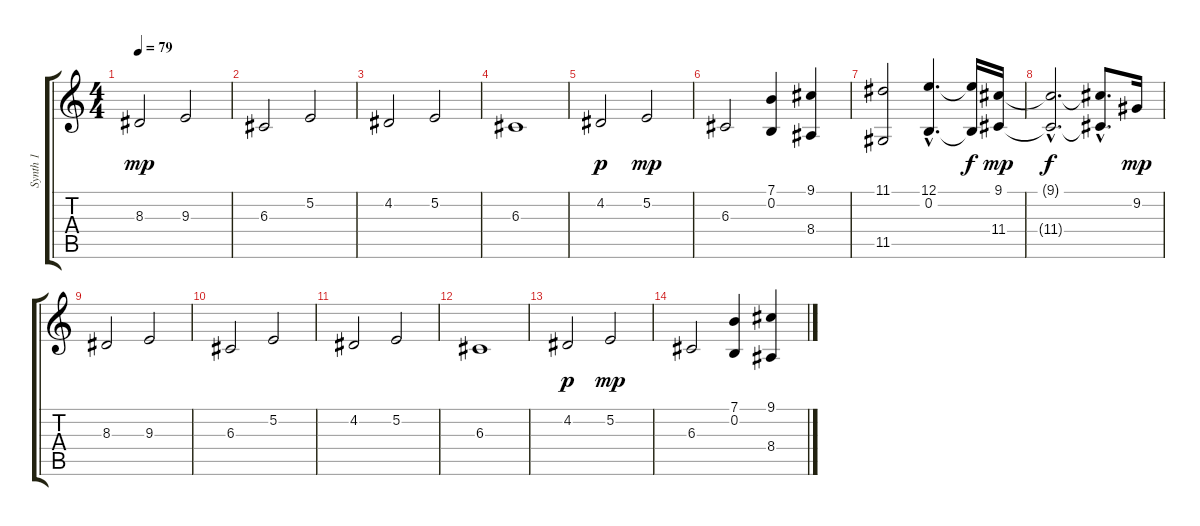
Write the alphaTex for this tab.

\track ("Synth 1" "Synth 1") {instrument stringensemble2}
\staff {score tabs}
\tuning (E4 B3 G3 D3 A2 E2) {hide}
\ts (4 4)
\tempo 79
\clef g2
\ks c
8.3.2{dy mp} 9.3.2 |
6.3.2 5.2.2 |
4.2.2 5.2.2 |
6.3.1 |
4.2.2{dy p} 5.2.2{dy mp} |
6.3.2 (7.1 0.2).4 (9.1 8.4).4 |
(11.1 11.5).2 (12.1{hac} 0.2{hac}).4{d} (12.1{t} 0.2{t}).16{dy f} (9.1 11.4).16{dy mp} |
(9.1{hac t} 11.4{hac t}).2{d dy f} (9.1{hac t} 11.4{hac t}).8{d} 9.2.16{dy mp} |
8.3.2 9.3.2 |
6.3.2 5.2.2 |
4.2.2 5.2.2 |
6.3.1 |
4.2.2{dy p} 5.2.2{dy mp} |
6.3.2 (7.1 0.2).4 (9.1 8.4).4
